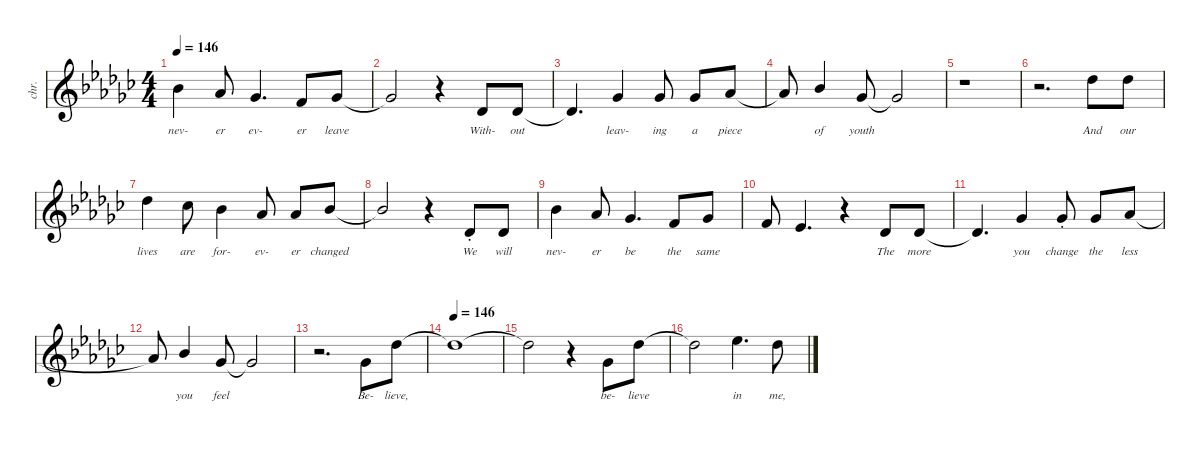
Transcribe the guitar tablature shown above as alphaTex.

\defaultSystemsLayout 4
\hideDynamics
\bracketExtendMode nobrackets
\otherSystemsTrackNameOrientation horizontal
\track ("Vocals-show" "chr.") {defaultSystemsLayout 8 instrument voiceoohs}
\staff {score}
\tuning (Eb4 Bb3 Gb3 Db3 Ab2 Eb2)
\ts (4 4)
\tempo 146
\clef g2
\ks gb
7.1{acc b}.4{lyrics (0 "nev-") lyrics (1 "") lyrics (2 "") lyrics (3 "") lyrics (4 "") dy fff beam Down} 5.1{acc b}.8{lyrics (0 "er") lyrics (1 "") lyrics (2 "") lyrics (3 "") lyrics (4 "") dy ff beam Up} 3.1{acc b}.4{d lyrics (0 "ev-") lyrics (1 "") lyrics (2 "") lyrics (3 "") lyrics (4 "") beam Up} 2.1{acc forcenatural}.8{lyrics (0 "er") lyrics (1 "") lyrics (2 "") lyrics (3 "") lyrics (4 "") dy f beam Up} 3.1{acc b}.8{lyrics (0 "leave") lyrics (1 "") lyrics (2 "") lyrics (3 "") lyrics (4 "") dy ff beam Up} |
3.1{t acc b}.2{dy f beam Up} r.4{beam Up} 3.2{acc b}.8{lyrics (0 "With-") lyrics (1 "") lyrics (2 "") lyrics (3 "") lyrics (4 "") beam Up} 3.2{acc b}.8{lyrics (0 "out") lyrics (1 "") lyrics (2 "") lyrics (3 "") lyrics (4 "") beam Up} |
3.2{t acc b}.4{d beam Up} 3.1{acc b}.4{lyrics (0 "leav-") lyrics (1 "") lyrics (2 "") lyrics (3 "") lyrics (4 "") dy ff beam Up} 3.1{acc b}.8{lyrics (0 "ing") lyrics (1 "") lyrics (2 "") lyrics (3 "") lyrics (4 "") dy f beam Up} 3.1{acc b}.8{lyrics (0 "a") lyrics (1 "") lyrics (2 "") lyrics (3 "") lyrics (4 "") beam Up} 5.1{acc b}.8{lyrics (0 "piece") lyrics (1 "") lyrics (2 "") lyrics (3 "") lyrics (4 "") beam Up} |
5.1{t acc b}.8{beam Up} 7.1{acc b}.4{lyrics (0 "of") lyrics (1 "") lyrics (2 "") lyrics (3 "") lyrics (4 "") dy fff beam Up} 8.2{acc b}.8{lyrics (0 "youth") lyrics (1 "") lyrics (2 "") lyrics (3 "") lyrics (4 "") dy f beam Up} 8.2{t acc b}.2{beam Up} |
r.1{beam Down} |
r.2{d beam Down} 10.1{acc b}.8{lyrics (0 "And") lyrics (1 "") lyrics (2 "") lyrics (3 "") lyrics (4 "") beam Down} 10.1{acc b}.8{lyrics (0 "our") lyrics (1 "") lyrics (2 "") lyrics (3 "") lyrics (4 "") beam Down} |
10.1{acc b}.4{lyrics (0 "lives") lyrics (1 "") lyrics (2 "") lyrics (3 "") lyrics (4 "") beam Down} 8.1{acc b}.8{lyrics (0 "are") lyrics (1 "") lyrics (2 "") lyrics (3 "") lyrics (4 "") beam Down} 7.1{acc b}.4{lyrics (0 "for-") lyrics (1 "") lyrics (2 "") lyrics (3 "") lyrics (4 "") dy ff beam Down} 5.1{acc b}.8{lyrics (0 "ev-") lyrics (1 "") lyrics (2 "") lyrics (3 "") lyrics (4 "") dy mf beam Up} 5.1{acc b}.8{lyrics (0 "er") lyrics (1 "") lyrics (2 "") lyrics (3 "") lyrics (4 "") dy mp beam Up} 7.1{acc b}.8{lyrics (0 "changed") lyrics (1 "") lyrics (2 "") lyrics (3 "") lyrics (4 "") dy f beam Up} |
7.1{t acc b}.2{beam Up} r.4{beam Up} 7.3{st acc b}.8{lyrics (0 "We") lyrics (1 "") lyrics (2 "") lyrics (3 "") lyrics (4 "") dy mf beam Up} 7.3{acc b}.8{lyrics (0 "will") lyrics (1 "") lyrics (2 "") lyrics (3 "") lyrics (4 "") dy f beam Up} |
7.1{acc b}.4{lyrics (0 "nev-") lyrics (1 "") lyrics (2 "") lyrics (3 "") lyrics (4 "") dy fff beam Down} 5.1{acc b}.8{lyrics (0 "er") lyrics (1 "") lyrics (2 "") lyrics (3 "") lyrics (4 "") dy f beam Up} 3.1{acc b}.4{d lyrics (0 "be") lyrics (1 "") lyrics (2 "") lyrics (3 "") lyrics (4 "") dy ff beam Up} 2.1{acc forcenatural}.8{lyrics (0 "the") lyrics (1 "") lyrics (2 "") lyrics (3 "") lyrics (4 "") dy f beam Up} 3.1{acc b}.8{lyrics (0 "same") lyrics (1 "") lyrics (2 "") lyrics (3 "") lyrics (4 "") beam Up} |
2.1{acc forcenatural}.8{beam Up} 0.1{acc b}.4{d dy mp beam Up} r.4{beam Up} 3.2{acc b}.8{lyrics (0 "The") lyrics (1 "") lyrics (2 "") lyrics (3 "") lyrics (4 "") beam Up} 3.2{acc b}.8{lyrics (0 "more") lyrics (1 "") lyrics (2 "") lyrics (3 "") lyrics (4 "") dy f beam Up} |
3.2{t acc b}.4{d beam Up} 3.1{acc b}.4{lyrics (0 "you") lyrics (1 "") lyrics (2 "") lyrics (3 "") lyrics (4 "") beam Up} 3.1{st acc b}.8{lyrics (0 "change") lyrics (1 "") lyrics (2 "") lyrics (3 "") lyrics (4 "") beam Up} 3.1{acc b}.8{lyrics (0 "the") lyrics (1 "") lyrics (2 "") lyrics (3 "") lyrics (4 "") beam Up} 5.1{acc b}.8{lyrics (0 "less") lyrics (1 "") lyrics (2 "") lyrics (3 "") lyrics (4 "") beam Up} |
5.1{t acc b}.8{beam Up} 7.1{acc b}.4{lyrics (0 "you") lyrics (1 "") lyrics (2 "") lyrics (3 "") lyrics (4 "") dy ff beam Up} 8.2{acc b}.8{lyrics (0 "feel") lyrics (1 "") lyrics (2 "") lyrics (3 "") lyrics (4 "") dy f beam Up} 8.2{t acc b}.2{beam Up} |
r.2{d beam Down} 3.1{acc b}.8{lyrics (0 "Be-") lyrics (1 "") lyrics (2 "") lyrics (3 "") lyrics (4 "") beam Down} 10.1{acc b}.8{lyrics (0 "lieve,") lyrics (1 "") lyrics (2 "") lyrics (3 "") lyrics (4 "") dy fff beam Down} |
\tempo 146
10.1{t acc b}.1{dy f beam Down} |
10.1{t acc b}.2{beam Down} r.4{beam Down} 3.1{acc b}.8{lyrics (0 "be-") lyrics (1 "") lyrics (2 "") lyrics (3 "") lyrics (4 "") beam Down} 10.1{acc b}.8{lyrics (0 "lieve") lyrics (1 "") lyrics (2 "") lyrics (3 "") lyrics (4 "") dy fff beam Down} |
10.1{t acc b}.2{dy f beam Down} 12.1{acc b}.4{d lyrics (0 "in") lyrics (1 "") lyrics (2 "") lyrics (3 "") lyrics (4 "") dy fff beam Down} 10.1{acc b}.8{lyrics (0 "me,") lyrics (1 "") lyrics (2 "") lyrics (3 "") lyrics (4 "") dy ff beam Down}
